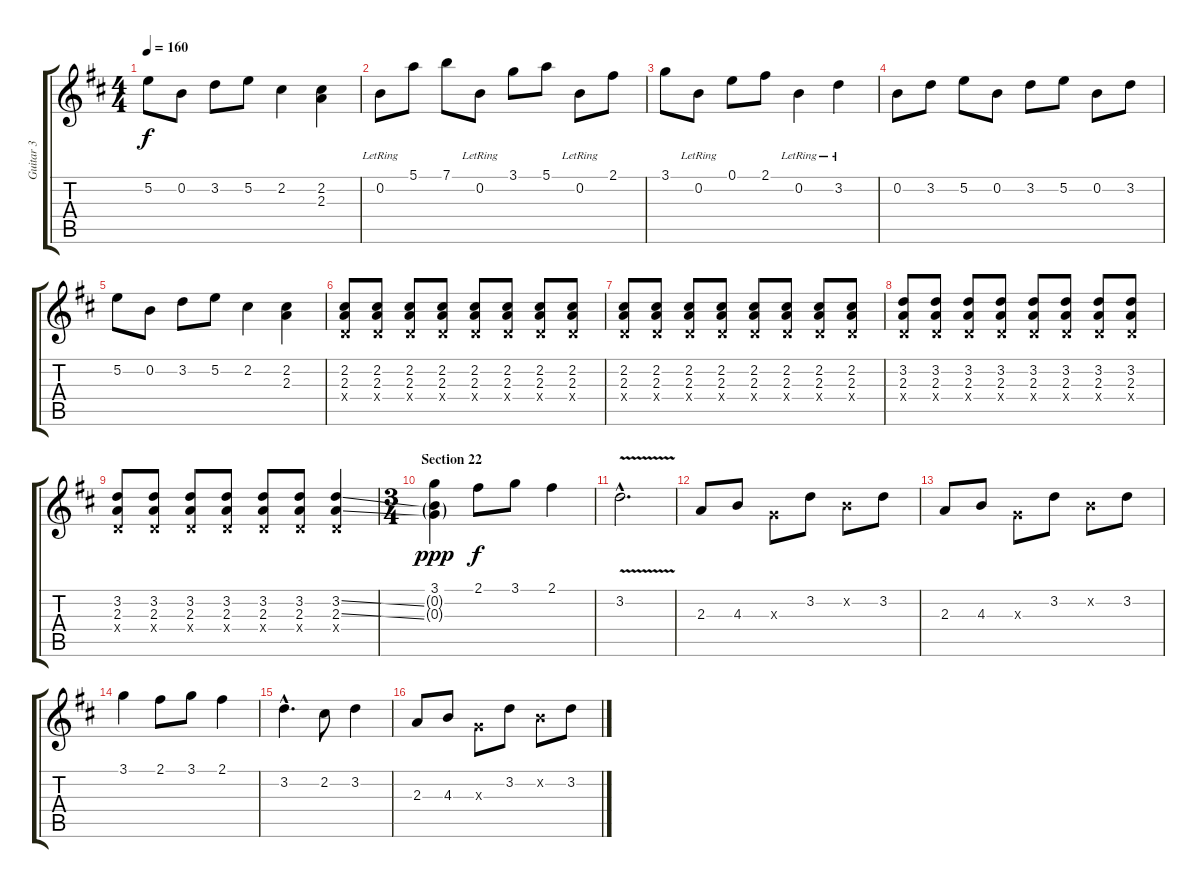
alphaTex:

\track ("Guitar 3" "Guitar 3") {instrument overdrivenguitar}
\staff {score tabs}
\tuning (E4 B3 G3 D3 A2 E2) {hide}
\ts (4 4)
\tempo 160
\clef g2
\ks bminor
5.2.8{dy f} 0.2.8 3.2.8 5.2.8 2.2.4 (2.2 2.3).4 |
0.2{lr}.8 5.1.8 7.1.8 0.2{lr}.8 3.1.8 5.1.8 0.2{lr}.8 2.1.8 |
3.1.8 0.2{lr}.8 0.1.8 2.1.8 0.2{lr}.4 3.2{lr}.4 |
0.2.8 3.2.8 5.2.8 0.2.8 3.2.8 5.2.8 0.2.8 3.2.8 |
5.2.8 0.2.8 3.2.8 5.2.8 2.2.4 (2.2 2.3).4 |
(2.2 2.3 0.4{x}).8 (2.2 2.3 0.4{x}).8 (2.2 2.3 0.4{x}).8 (2.2 2.3 0.4{x}).8 (2.2 2.3 0.4{x}).8 (2.2 2.3 0.4{x}).8 (2.2 2.3 0.4{x}).8 (2.2 2.3 0.4{x}).8 |
(2.2 2.3 0.4{x}).8 (2.2 2.3 0.4{x}).8 (2.2 2.3 0.4{x}).8 (2.2 2.3 0.4{x}).8 (2.2 2.3 0.4{x}).8 (2.2 2.3 0.4{x}).8 (2.2 2.3 0.4{x}).8 (2.2 2.3 0.4{x}).8 |
(3.2 2.3 0.4{x}).8 (3.2 2.3 0.4{x}).8 (3.2 2.3 0.4{x}).8 (3.2 2.3 0.4{x}).8 (3.2 2.3 0.4{x}).8 (3.2 2.3 0.4{x}).8 (3.2 2.3 0.4{x}).8 (3.2 2.3 0.4{x}).8 |
(3.2 2.3 0.4{x}).8 (3.2 2.3 0.4{x}).8 (3.2 2.3 0.4{x}).8 (3.2 2.3 0.4{x}).8 (3.2 2.3 0.4{x}).8 (3.2 2.3 0.4{x}).8 (3.2{ss} 2.3{ss} 0.4{x}).4 |
\ts (3 4)
\section ("" "Section 22")
(3.1 0.2{g} 0.3{g}).4{dy ppp} 2.1.8{dy f} 3.1.8 2.1.4 |
3.2{v hac}.2{d} |
2.3.8 4.3.8 0.3{x}.8 3.2.8 0.2{x}.8 3.2.8 |
2.3.8 4.3.8 0.3{x}.8 3.2.8 0.2{x}.8 3.2.8 |
3.1.4 2.1.8 3.1.8 2.1.4 |
3.2{hac}.4{d} 2.2.8 3.2.4 |
2.3.8 4.3.8 0.3{x}.8 3.2.8 0.2{x}.8 3.2.8
